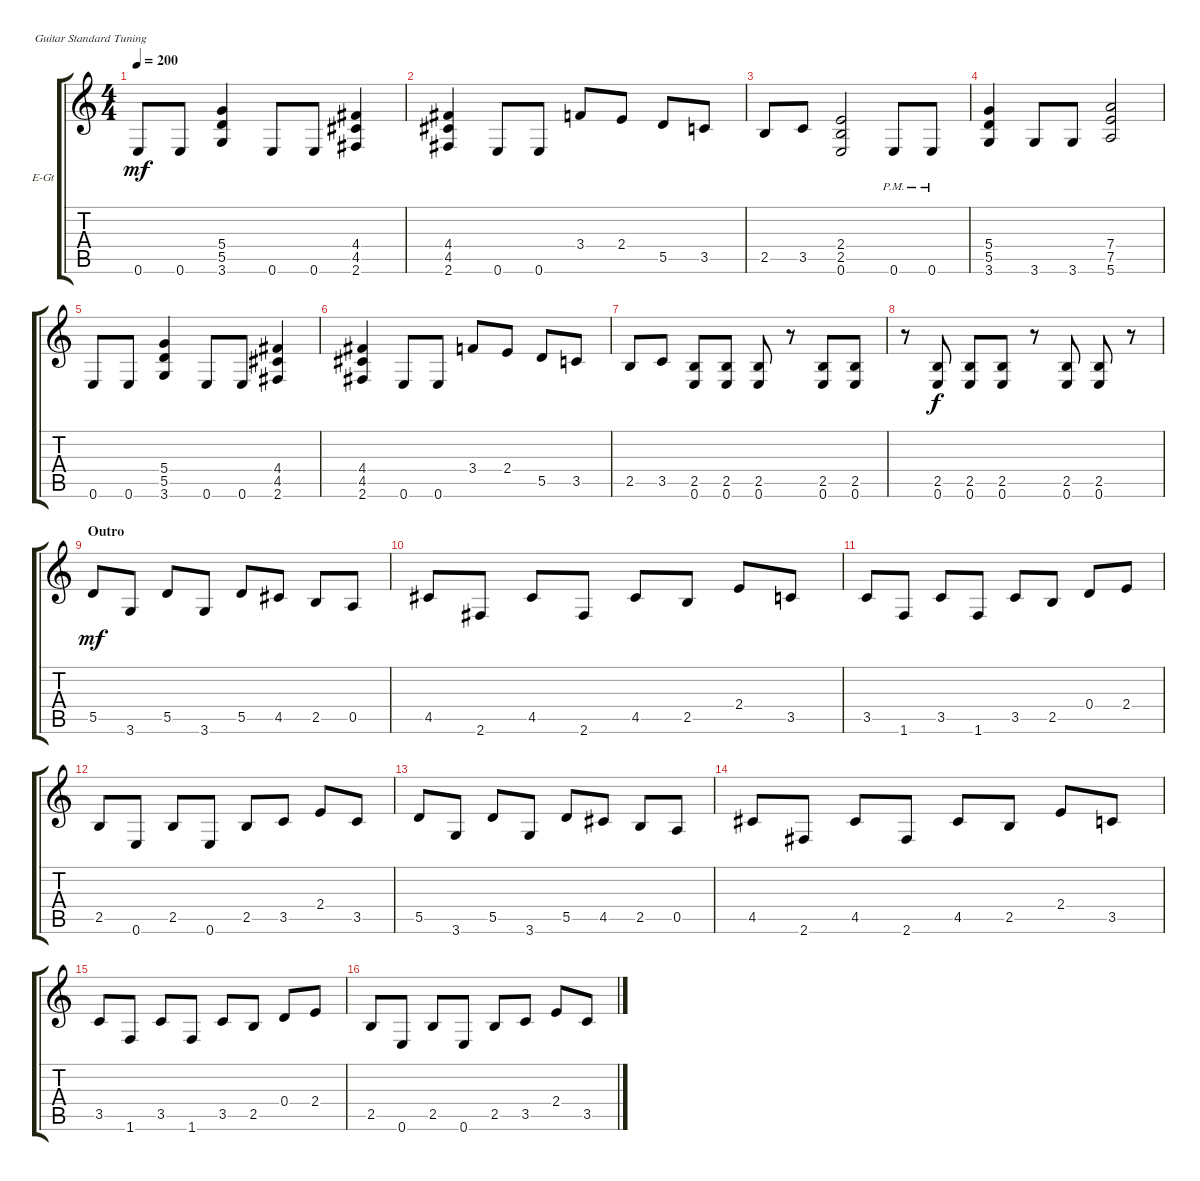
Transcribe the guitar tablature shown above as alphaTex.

\defaultSystemsLayout 4
\bracketExtendMode groupsimilarinstruments
\firstSystemTrackNameOrientation horizontal
\otherSystemsTrackNameOrientation horizontal
\track ("Gtr1" "E-Gt") {instrument distortionguitar}
\staff {score tabs}
\tuning (E4 B3 G3 D3 A2 E2)
\ts (4 4)
\tempo 200
\clef g2
\ks c
0.6.8{dy mf} 0.6.8 (3.6 5.5 5.4).4 0.6.8 0.6.8 (2.6 4.5 4.4).4 |
(2.6 4.5 4.4).4 0.6.8 0.6.8 3.4.8 2.4.8 5.5.8 3.5.8 |
2.5.8 3.5.8 (0.6 2.5 2.4).2 0.6{pm}.8 0.6{pm}.8 |
(3.6 5.5 5.4).4 3.6.8 3.6.8 (5.6 7.5 7.4).2 |
0.6.8 0.6.8 (3.6 5.5 5.4).4 0.6.8 0.6.8 (2.6 4.5 4.4).4 |
(2.6 4.5 4.4).4 0.6.8 0.6.8 3.4.8 2.4.8 5.5.8 3.5.8 |
2.5.8 3.5.8 (0.6 2.5).8 (0.6 2.5).8 (0.6 2.5).8 r.8 (0.6 2.5).8 (0.6 2.5).8 |
r.8 (0.6 2.5).8{dy f} (2.5 0.6).8 (2.5 0.6).8 r.8 (2.5 0.6).8 (2.5 0.6).8 r.8 |
\section ("" "Outro")
5.5.8{dy mf} 3.6.8 5.5.8 3.6.8 5.5.8 4.5.8 2.5.8 0.5.8 |
4.5.8 2.6.8 4.5.8 2.6.8 4.5.8 2.5.8 2.4.8 3.5.8 |
3.5.8 1.6.8 3.5.8 1.6.8 3.5.8 2.5.8 0.4.8 2.4.8 |
2.5.8 0.6.8 2.5.8 0.6.8 2.5.8 3.5.8 2.4.8 3.5.8 |
5.5.8 3.6.8 5.5.8 3.6.8 5.5.8 4.5.8 2.5.8 0.5.8 |
4.5.8 2.6.8 4.5.8 2.6.8 4.5.8 2.5.8 2.4.8 3.5.8 |
3.5.8 1.6.8 3.5.8 1.6.8 3.5.8 2.5.8 0.4.8 2.4.8 |
2.5.8 0.6.8 2.5.8 0.6.8 2.5.8 3.5.8 2.4.8 3.5.8
